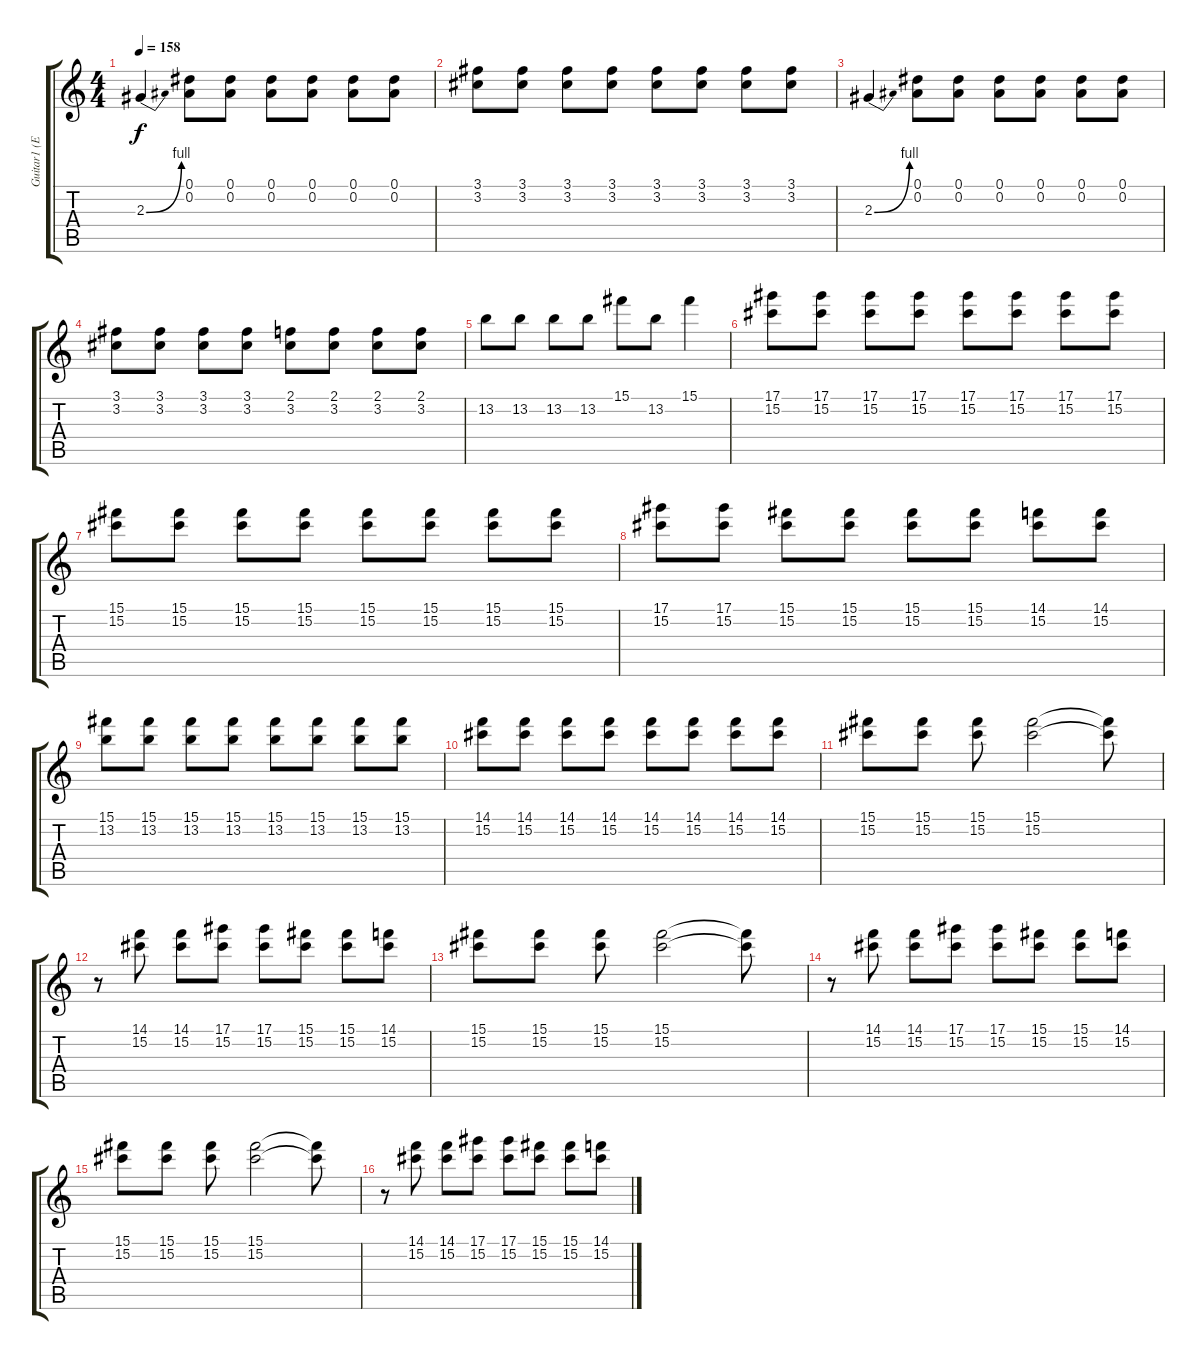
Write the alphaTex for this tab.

\track ("Guitar1 (EFX L)" "Guitar1 (E") {instrument distortionguitar}
\staff {score tabs}
\tuning (Eb4 Bb3 Gb3 Db3 Ab2 Eb2) {hide}
\ts (4 4)
\tempo 158
\clef g2
\ks c
2.3{be (bend 0 0 60 4)}.4{dy f} (0.1 0.2).8 (0.1 0.2).8 (0.1 0.2).8 (0.1 0.2).8 (0.1 0.2).8 (0.1 0.2).8 |
(3.1 3.2).8 (3.1 3.2).8 (3.1 3.2).8 (3.1 3.2).8 (3.1 3.2).8 (3.1 3.2).8 (3.1 3.2).8 (3.1 3.2).8 |
2.3{be (bend 0 0 60 4)}.4 (0.1 0.2).8 (0.1 0.2).8 (0.1 0.2).8 (0.1 0.2).8 (0.1 0.2).8 (0.1 0.2).8 |
(3.1 3.2).8 (3.1 3.2).8 (3.1 3.2).8 (3.1 3.2).8 (2.1 3.2).8 (2.1 3.2).8 (2.1 3.2).8 (2.1 3.2).8 |
13.2.8 13.2.8 13.2.8 13.2.8 15.1.8 13.2.8 15.1.4 |
(17.1 15.2).8 (17.1 15.2).8 (17.1 15.2).8 (17.1 15.2).8 (17.1 15.2).8 (17.1 15.2).8 (17.1 15.2).8 (17.1 15.2).8 |
(15.1 15.2).8 (15.1 15.2).8 (15.1 15.2).8 (15.1 15.2).8 (15.1 15.2).8 (15.1 15.2).8 (15.1 15.2).8 (15.1 15.2).8 |
(17.1 15.2).8 (17.1 15.2).8 (15.1 15.2).8 (15.1 15.2).8 (15.1 15.2).8 (15.1 15.2).8 (14.1 15.2).8 (14.1 15.2).8 |
(15.1 13.2).8 (15.1 13.2).8 (15.1 13.2).8 (15.1 13.2).8 (15.1 13.2).8 (15.1 13.2).8 (15.1 13.2).8 (15.1 13.2).8 |
(14.1 15.2).8 (14.1 15.2).8 (14.1 15.2).8 (14.1 15.2).8 (14.1 15.2).8 (14.1 15.2).8 (14.1 15.2).8 (14.1 15.2).8 |
(15.1 15.2).8 (15.1 15.2).8 (15.1 15.2).8 (15.1 15.2).2 (15.1{t} 15.2{t}).8 |
r.8 (14.1 15.2).8 (14.1 15.2).8 (17.1 15.2).8 (17.1 15.2).8 (15.1 15.2).8 (15.1 15.2).8 (14.1 15.2).8 |
(15.1 15.2).8 (15.1 15.2).8 (15.1 15.2).8 (15.1 15.2).2 (15.1{t} 15.2{t}).8 |
r.8 (14.1 15.2).8 (14.1 15.2).8 (17.1 15.2).8 (17.1 15.2).8 (15.1 15.2).8 (15.1 15.2).8 (14.1 15.2).8 |
(15.1 15.2).8 (15.1 15.2).8 (15.1 15.2).8 (15.1 15.2).2 (15.1{t} 15.2{t}).8 |
r.8 (14.1 15.2).8 (14.1 15.2).8 (17.1 15.2).8 (17.1 15.2).8 (15.1 15.2).8 (15.1 15.2).8 (14.1 15.2).8
